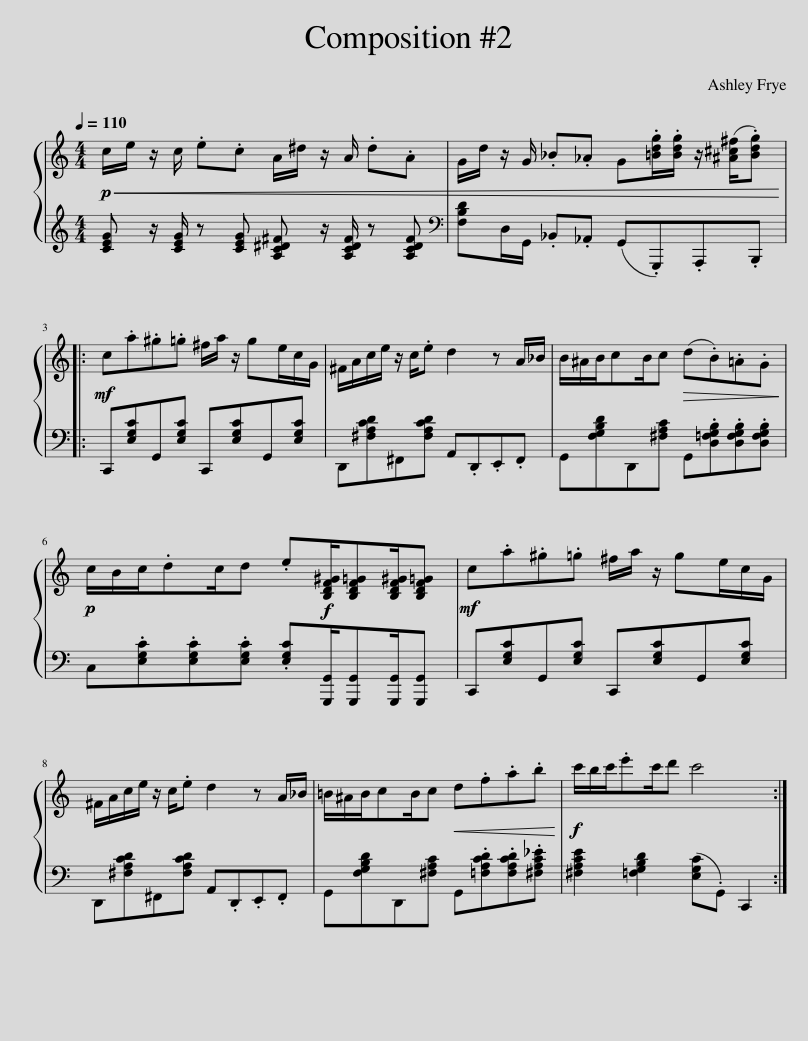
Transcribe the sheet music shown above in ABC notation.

X:1
%%score { 1 | 2 }
L:1/8
Q:1/4=110
M:4/4
I:linebreak $
K:C
V:1 treble
V:2 treble
V:1
!p!!<(! c/e/ z/ c/ .e.c A/^d/ z/ A/ .d.A | G/d/ z/ G/ ._B._A G.[=Bdg]/.[Bdg]/ z/ ([^A^c^f]/.[Bdg])!<)! |:$!mf! c.a.^g.=g ^f/a/ z/ ge/c/G/ | ^F/A/c/e/ z/ c/.e d2 z A/_B/ | B/^A/B/cB/c!>(! (d.B).=A.G!>)! |$ %5
!p! c/B/c/.dc/d .e!f![B,DF^G]/[B,DF=G][B,DF^G]/[B,DF=G] |!mf! c.a.^g.=g ^f/a/ z/ ge/c/G/ |$ ^F/A/c/e/ z/ c/.e d2 z A/_B/ | =B/^A/B/cB/c!<(! d.f.a.b!<)! |!f! c'/b/c'/.e'c'/d' c'4 :| %10
V:2
 [CEG] z/ [CEG]/ z [CEG] [A,C^D^F] z/ [A,CDF]/ z [A,CDF] |[K:bass] [F,B,D]D,/G,,/ ._B,,._A,, (G,,.G,,,).A,,,.B,,, |:$ C,,.[E,G,C]G,,.[E,G,C] C,,.[E,G,C]G,,.[E,G,C] | D,,.[^F,A,CD]^F,,.[F,A,CD] A,,.D,,.E,,.F,, | G,,.[F,G,B,D]D,,.[^F,A,C] G,,.[D,=F,G,B,].[D,F,G,B,].[D,F,G,B,] |$ %5
 C,.[E,G,C].[E,G,C].[E,G,C] .[E,G,C][G,,,G,,]/[G,,,G,,][G,,,G,,]/[G,,,G,,] | C,,.[E,G,C]G,,.[E,G,C] C,,.[E,G,C]G,,.[E,G,C] |$ D,,.[^F,A,CD]^F,,.[F,A,CD] A,,.D,,.E,,.F,, | G,,.[F,G,B,D]D,,.[^F,A,C] G,,.[=F,A,CD].[F,A,CD].[^F,A,C_E] | [^F,A,CE]2 [=F,G,B,D]2 ([E,G,C].G,,) C,,2 :| %10
